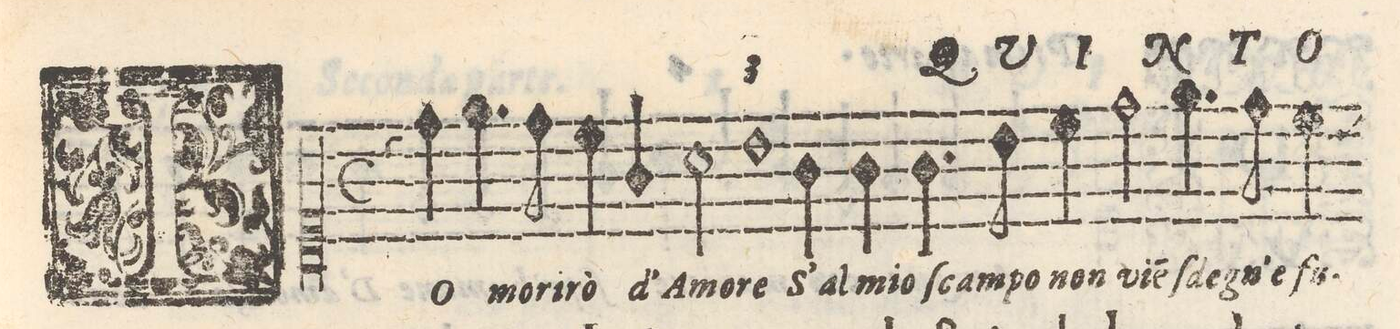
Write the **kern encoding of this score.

**kern	**text
*I"QVINTO	*
*clefC1	*
*k[]	*
*met(C|)	*
*M2/1	*
4r	.
4dd\	IO
4.ee\	mo
8dd\	-ri-
4cc\	-rò
4g/	d'A-
2a\	-mo-
=2-	=2-
1b	-re
4g\	S'al
4g\	mio
4.g\	ſcam-
8b\	-po
=3-	=3-
4cc\	non
2dd\	viẽ
4.ee\	ſde-
8dd\	-gn'e
4cc\	fu-
*-	*-
